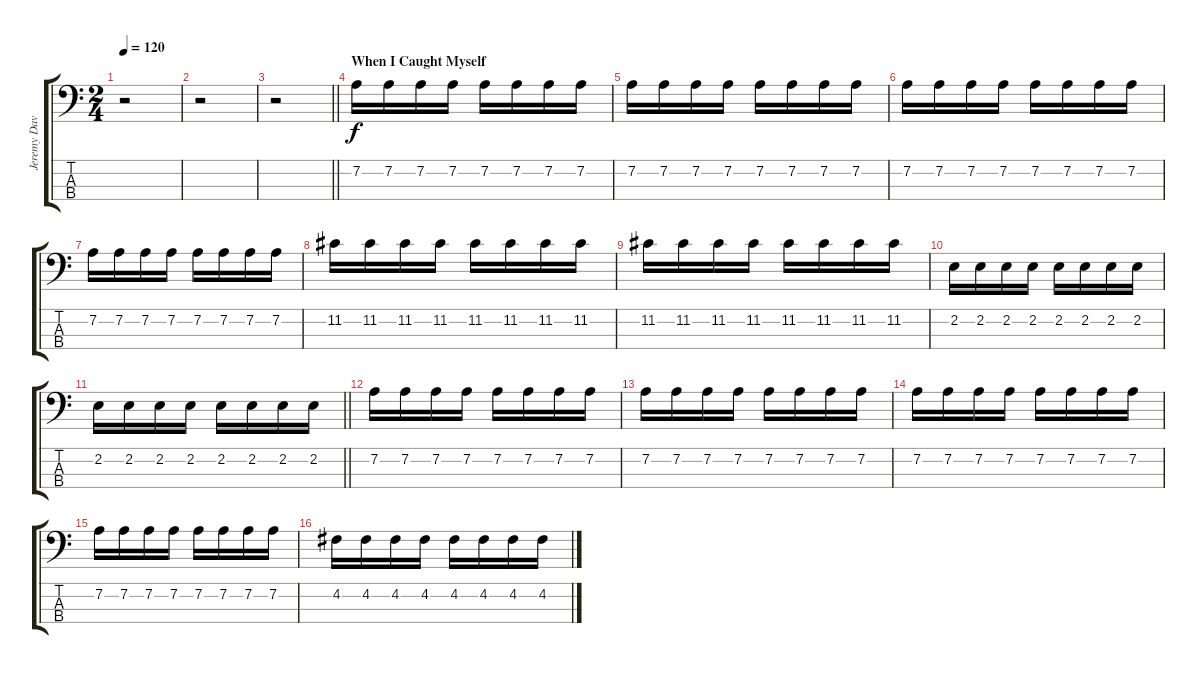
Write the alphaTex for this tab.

\track ("Jeremy Davis" "Jeremy Dav") {instrument electricbassfinger}
\staff {score tabs}
\tuning (G2 D2 A1 E1) {hide}
\ts (2 4)
\tempo 120
\clef f4
\ks c
r.2{dy f} |
r.2 |
\barLineRight lightlight
r.2 |
\section ("" "When I Caught Myself")
7.2.16 7.2.16 7.2.16 7.2.16 7.2.16 7.2.16 7.2.16 7.2.16 |
7.2.16 7.2.16 7.2.16 7.2.16 7.2.16 7.2.16 7.2.16 7.2.16 |
7.2.16 7.2.16 7.2.16 7.2.16 7.2.16 7.2.16 7.2.16 7.2.16 |
7.2.16 7.2.16 7.2.16 7.2.16 7.2.16 7.2.16 7.2.16 7.2.16 |
11.2.16 11.2.16 11.2.16 11.2.16 11.2.16 11.2.16 11.2.16 11.2.16 |
11.2.16 11.2.16 11.2.16 11.2.16 11.2.16 11.2.16 11.2.16 11.2.16 |
2.2.16 2.2.16 2.2.16 2.2.16 2.2.16 2.2.16 2.2.16 2.2.16 |
\barLineRight lightlight
2.2.16 2.2.16 2.2.16 2.2.16 2.2.16 2.2.16 2.2.16 2.2.16 |
7.2.16 7.2.16 7.2.16 7.2.16 7.2.16 7.2.16 7.2.16 7.2.16 |
7.2.16 7.2.16 7.2.16 7.2.16 7.2.16 7.2.16 7.2.16 7.2.16 |
7.2.16 7.2.16 7.2.16 7.2.16 7.2.16 7.2.16 7.2.16 7.2.16 |
7.2.16 7.2.16 7.2.16 7.2.16 7.2.16 7.2.16 7.2.16 7.2.16 |
4.2.16 4.2.16 4.2.16 4.2.16 4.2.16 4.2.16 4.2.16 4.2.16
